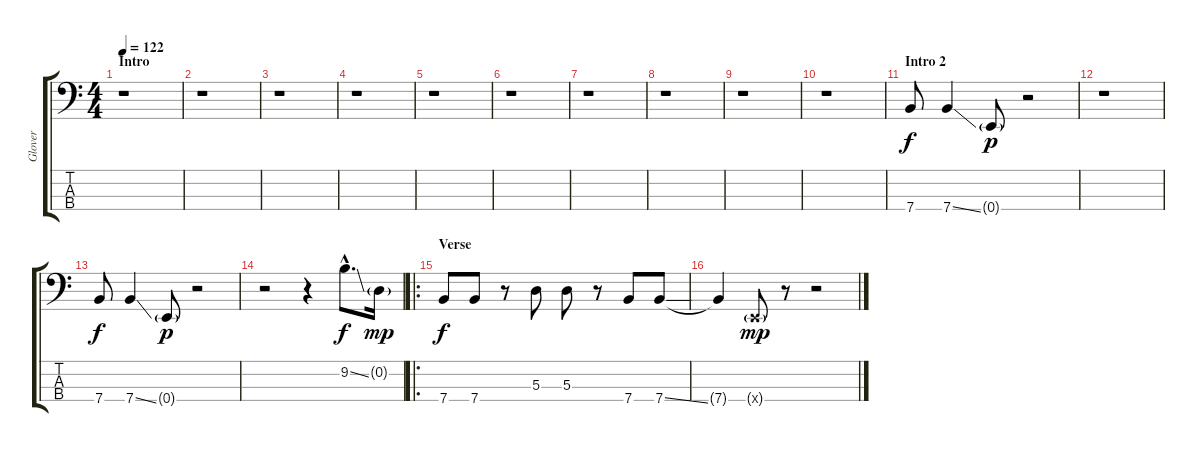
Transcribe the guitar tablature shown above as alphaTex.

\track ("Glover" "Glover") {instrument electricbassfinger}
\staff {score tabs}
\tuning (G2 D2 A1 E1) {hide}
\ts (4 4)
\section ("" "Intro")
\tempo 122
\clef f4
\ks c
r.1{dy f instrument electricbassfinger} |
r.1 |
r.1 |
r.1 |
r.1 |
r.1 |
r.1 |
r.1 |
r.1 |
r.1 |
\section ("" "Intro 2")
7.4.8 7.4{ss}.4 0.4{g}.8{dy p} r.2 |
r.1 |
7.4.8{dy f} 7.4{ss}.4 0.4{g}.8{dy p} r.2 |
r.2 r.4 9.2{ss hac}.8{d dy f} 0.2{g}.16{dy mp} |
\ro
\section ("" "Verse")
7.4.8{dy f} 7.4.8 r.8 5.3.8 5.3.8 r.8 7.4.8 7.4{ss}.8 |
7.4{t}.4 0.4{g x}.8{dy mp} r.8 r.2
